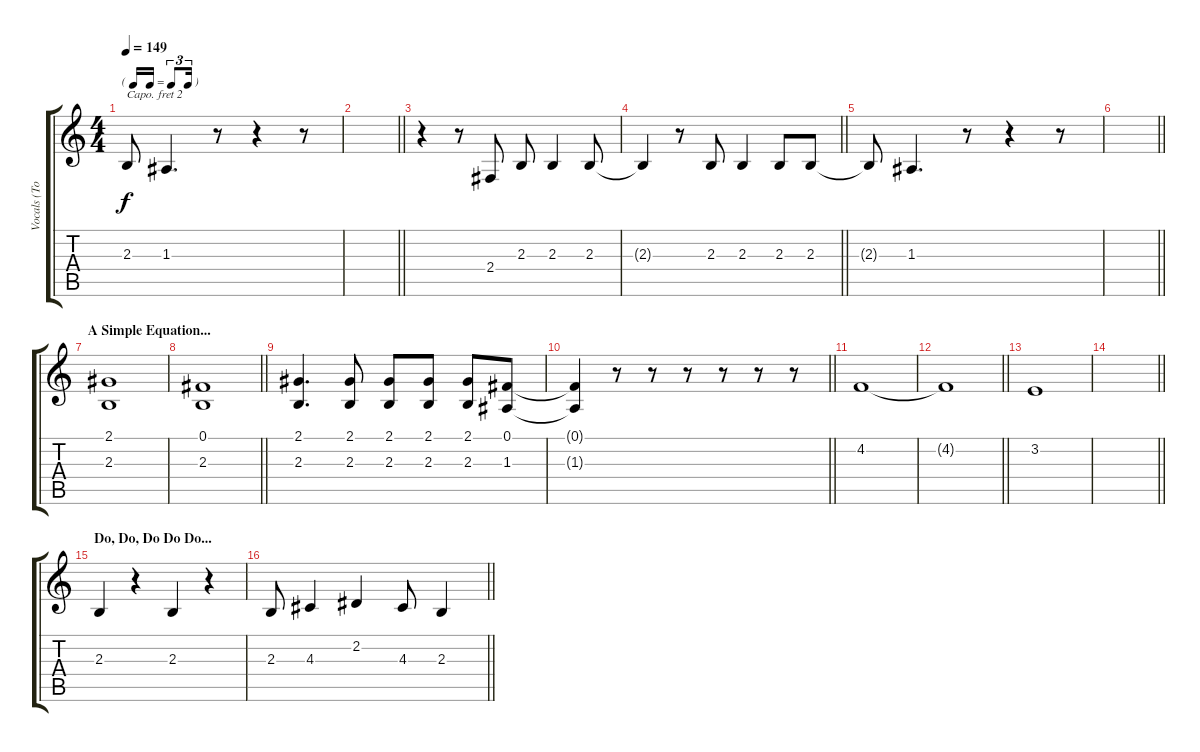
\track ("Vocals (Tom)" "Vocals (To") {instrument bassoon}
\staff {score tabs}
\capo 2
\tuning (E4 B3 G3 D3 A2 E2) {hide}
\ts (4 4)
\tf triplet16th
\tempo 149
\clef g2
\ks c
2.3{t}.8{dy f} 1.3.4{d} r.8 r.4 r.8 |
\barLineRight lightlight
|
r.4 r.8 2.4.8 2.3.8 2.3.4 2.3.8 |
\barLineRight lightlight
2.3{t}.4 r.8 2.3.8 2.3.4 2.3.8 2.3.8 |
2.3{t}.8 1.3.4{d} r.8 r.4 r.8 |
\barLineRight lightlight
|
\section ("" "A Simple Equation...")
(2.1 2.3).1 |
\barLineRight lightlight
(0.1 2.3).1 |
(2.1 2.3).4{d} (2.1 2.3).8 (2.1 2.3).8 (2.1 2.3).8 (2.1 2.3).8 (0.1 1.3).8 |
\barLineRight lightlight
(0.1{t} 1.3{t}).4 r.8 r.8 r.8 r.8 r.8 r.8 |
4.2.1 |
\barLineRight lightlight
4.2{t}.1 |
3.2.1 |
\barLineRight lightlight
|
\section ("" "Do, Do, Do Do Do...")
2.3.4 r.4 2.3.4 r.4 |
\barLineRight lightlight
2.3.8 4.3.4 2.2.4 4.3.8 2.3.4
